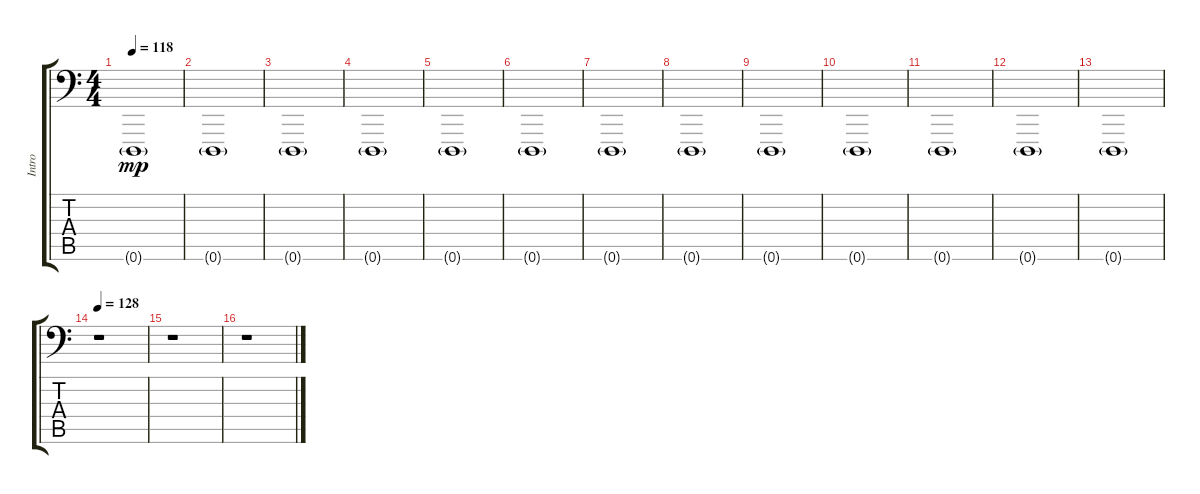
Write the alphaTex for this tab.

\track ("Intro" "Intro") {instrument seashore}
\staff {score tabs}
\tuning (D3 A2 F2 C2 G1 D1) {hide}
\ts (4 4)
\tempo 118
\clef f4
\ks c
0.6{g}.1{dy mp} |
0.6{g}.1 |
0.6{g}.1 |
0.6{g}.1 |
0.6{g}.1 |
0.6{g}.1 |
0.6{g}.1 |
0.6{g}.1 |
0.6{g}.1 |
0.6{g}.1 |
0.6{g}.1 |
0.6{g}.1 |
0.6{g}.1 |
\tempo 130
\tempo 128
r.1 |
r.1 |
r.1
